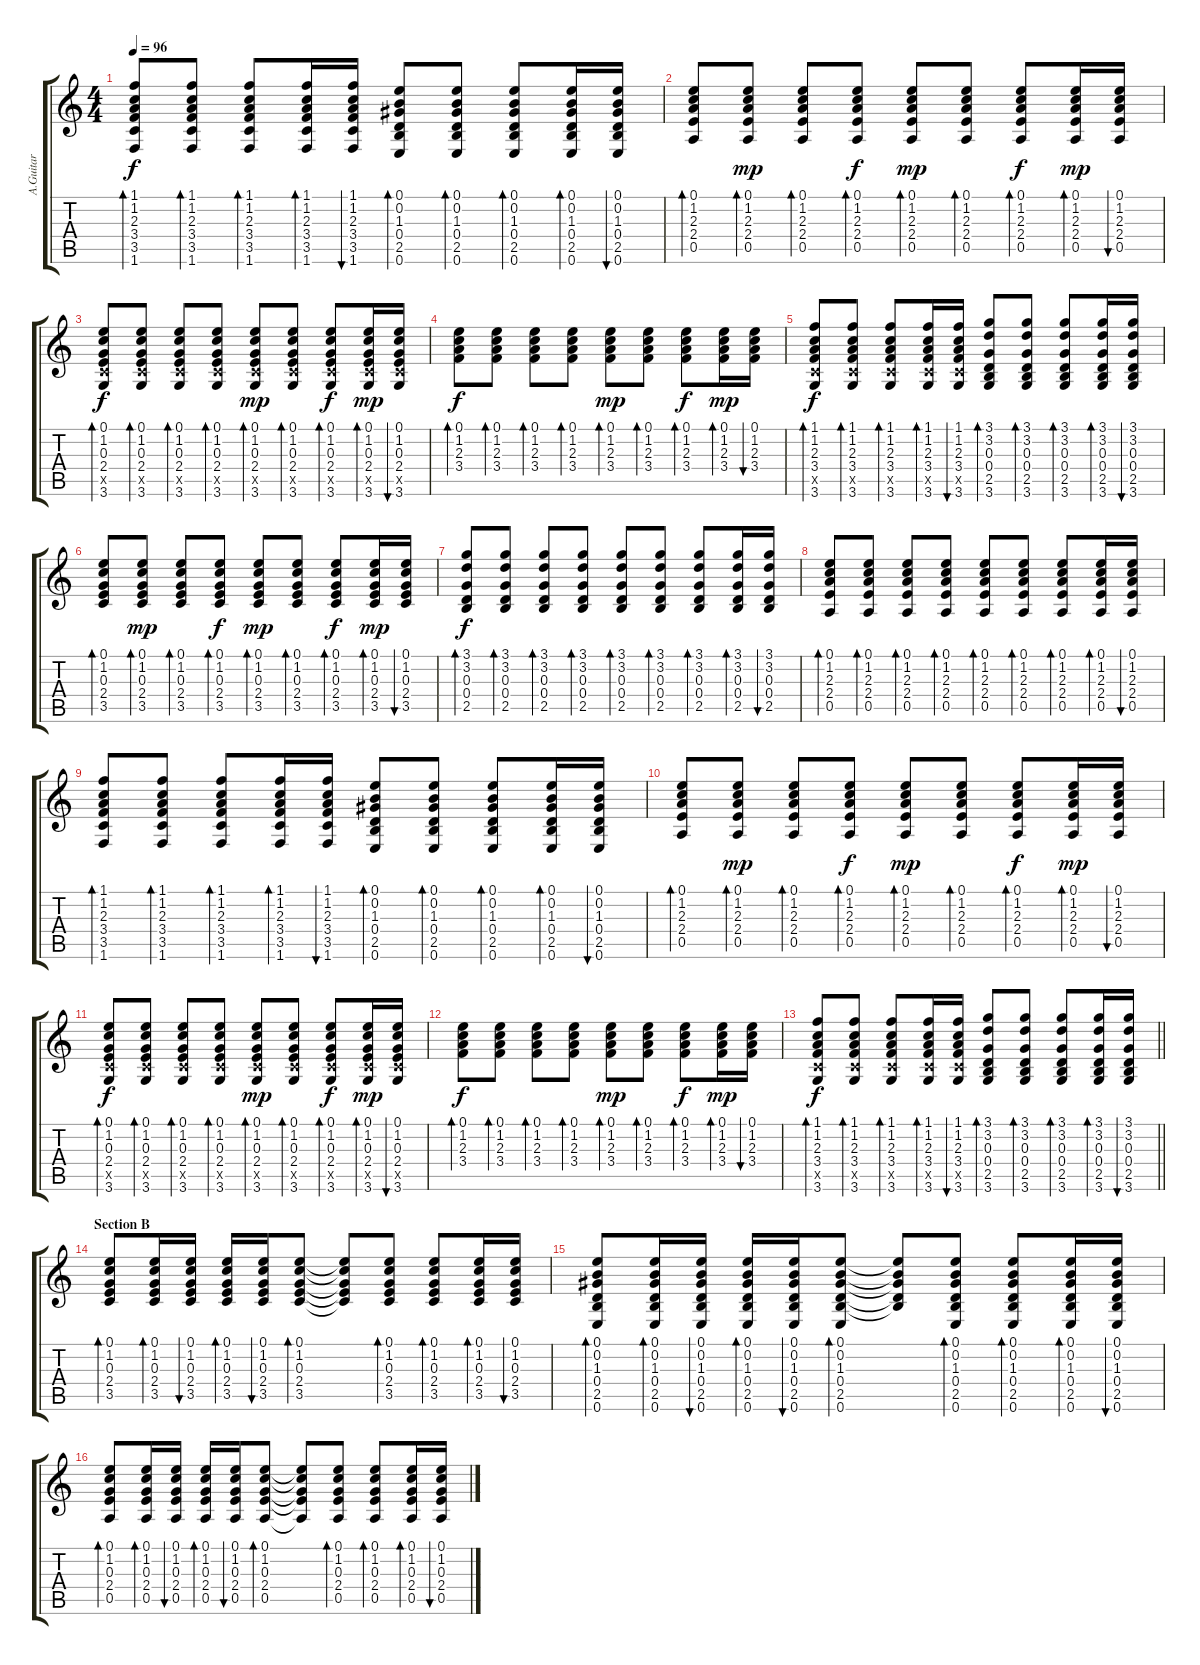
\track ("A.Guitar" "A.Guitar") {instrument acousticguitarsteel}
\staff {score tabs}
\tuning (E4 B3 G3 D3 A2 E2) {hide}
\ts (4 4)
\tempo 96
\clef g2
\ks c
(1.1 1.2 2.3 3.4 3.5 1.6).8{bd 30 dy f} (1.1 1.2 2.3 3.4 3.5 1.6).8{bd 30} (1.1 1.2 2.3 3.4 3.5 1.6).8{bd 30} (1.1 1.2 2.3 3.4 3.5 1.6).16{bd 60} (1.1 1.2 2.3 3.4 3.5 1.6).16{bu 60} (0.1 0.2 1.3 0.4 2.5 0.6).8{bd 30} (0.1 0.2 1.3 0.4 2.5 0.6).8{bd 30} (0.1 0.2 1.3 0.4 2.5 0.6).8{bd 30} (0.1 0.2 1.3 0.4 2.5 0.6).16{bd 60} (0.1 0.2 1.3 0.4 2.5 0.6).16{bu 60} |
(0.1 1.2 2.3 2.4 0.5).8{bd 30} (0.1 1.2 2.3 2.4 0.5).8{bd 30 dy mp} (0.1 1.2 2.3 2.4 0.5).8{bd 30} (0.1 1.2 2.3 2.4 0.5).8{bd 30 dy f} (0.1 1.2 2.3 2.4 0.5).8{bd 30 dy mp} (0.1 1.2 2.3 2.4 0.5).8{bd 30} (0.1 1.2 2.3 2.4 0.5).8{bd 30 dy f} (0.1 1.2 2.3 2.4 0.5).16{bd 30 dy mp} (0.1 1.2 2.3 2.4 0.5).16{bu 60} |
(0.1 1.2 0.3 2.4 3.5{x} 3.6).8{bd 30 dy f} (0.1 1.2 0.3 2.4 3.5{x} 3.6).8{bd 30} (0.1 1.2 0.3 2.4 3.5{x} 3.6).8{bd 30} (0.1 1.2 0.3 2.4 3.5{x} 3.6).8{bd 30} (0.1 1.2 0.3 2.4 3.5{x} 3.6).8{bd 30 dy mp} (0.1 1.2 0.3 2.4 3.5{x} 3.6).8{bd 30} (0.1 1.2 0.3 2.4 3.5{x} 3.6).8{bd 30 dy f} (0.1 1.2 0.3 2.4 3.5{x} 3.6).16{bd 30 dy mp} (0.1 1.2 0.3 2.4 3.5{x} 3.6).16{bu 60} |
(0.1 1.2 2.3 3.4).8{bd 30 dy f} (0.1 1.2 2.3 3.4).8{bd 30} (0.1 1.2 2.3 3.4).8{bd 30} (0.1 1.2 2.3 3.4).8{bd 30} (0.1 1.2 2.3 3.4).8{bd 30 dy mp} (0.1 1.2 2.3 3.4).8{bd 30} (0.1 1.2 2.3 3.4).8{bd 30 dy f} (0.1 1.2 2.3 3.4).16{bd 30 dy mp} (0.1 1.2 2.3 3.4).16{bu 60} |
(1.1 1.2 2.3 3.4 3.5{x} 3.6).8{bd 30 dy f} (1.1 1.2 2.3 3.4 3.5{x} 3.6).8{bd 30} (1.1 1.2 2.3 3.4 3.5{x} 3.6).8{bd 30} (1.1 1.2 2.3 3.4 3.5{x} 3.6).16{bd 60} (1.1 1.2 2.3 3.4 3.5{x} 3.6).16{bu 60} (3.1 3.2 0.3 0.4 2.5 3.6).8{bd 30} (3.1 3.2 0.3 0.4 2.5 3.6).8{bd 30} (3.1 3.2 0.3 0.4 2.5 3.6).8{bd 30} (3.1 3.2 0.3 0.4 2.5 3.6).16{bd 60} (3.1 3.2 0.3 0.4 2.5 3.6).16{bu 60} |
(0.1 1.2 0.3 2.4 3.5).8{bd 30} (0.1 1.2 0.3 2.4 3.5).8{bd 30 dy mp} (0.1 1.2 0.3 2.4 3.5).8{bd 30} (0.1 1.2 0.3 2.4 3.5).8{bd 30 dy f} (0.1 1.2 0.3 2.4 3.5).8{bd 30 dy mp} (0.1 1.2 0.3 2.4 3.5).8{bd 30} (0.1 1.2 0.3 2.4 3.5).8{bd 30 dy f} (0.1 1.2 0.3 2.4 3.5).16{bd 30 dy mp} (0.1 1.2 0.3 2.4 3.5).16{bu 60} |
(3.1 3.2 0.3 0.4 2.5).8{bd 30 dy f} (3.1 3.2 0.3 0.4 2.5).8{bd 30} (3.1 3.2 0.3 0.4 2.5).8{bd 30} (3.1 3.2 0.3 0.4 2.5).8{bd 30} (3.1 3.2 0.3 0.4 2.5).8{bd 30} (3.1 3.2 0.3 0.4 2.5).8{bd 30} (3.1 3.2 0.3 0.4 2.5).8{bd 30} (3.1 3.2 0.3 0.4 2.5).16{bd 60} (3.1 3.2 0.3 0.4 2.5).16{bu 60} |
(0.1 1.2 2.3 2.4 0.5).8{bd 30} (0.1 1.2 2.3 2.4 0.5).8{bd 30} (0.1 1.2 2.3 2.4 0.5).8{bd 30} (0.1 1.2 2.3 2.4 0.5).8{bd 30} (0.1 1.2 2.3 2.4 0.5).8{bd 30} (0.1 1.2 2.3 2.4 0.5).8{bd 30} (0.1 1.2 2.3 2.4 0.5).8{bd 30} (0.1 1.2 2.3 2.4 0.5).16{bd 60} (0.1 1.2 2.3 2.4 0.5).16{bu 60} |
(1.1 1.2 2.3 3.4 3.5 1.6).8{bd 30} (1.1 1.2 2.3 3.4 3.5 1.6).8{bd 30} (1.1 1.2 2.3 3.4 3.5 1.6).8{bd 30} (1.1 1.2 2.3 3.4 3.5 1.6).16{bd 60} (1.1 1.2 2.3 3.4 3.5 1.6).16{bu 60} (0.1 0.2 1.3 0.4 2.5 0.6).8{bd 30} (0.1 0.2 1.3 0.4 2.5 0.6).8{bd 30} (0.1 0.2 1.3 0.4 2.5 0.6).8{bd 30} (0.1 0.2 1.3 0.4 2.5 0.6).16{bd 60} (0.1 0.2 1.3 0.4 2.5 0.6).16{bu 60} |
(0.1 1.2 2.3 2.4 0.5).8{bd 30} (0.1 1.2 2.3 2.4 0.5).8{bd 30 dy mp} (0.1 1.2 2.3 2.4 0.5).8{bd 30} (0.1 1.2 2.3 2.4 0.5).8{bd 30 dy f} (0.1 1.2 2.3 2.4 0.5).8{bd 30 dy mp} (0.1 1.2 2.3 2.4 0.5).8{bd 30} (0.1 1.2 2.3 2.4 0.5).8{bd 30 dy f} (0.1 1.2 2.3 2.4 0.5).16{bd 30 dy mp} (0.1 1.2 2.3 2.4 0.5).16{bu 60} |
(0.1 1.2 0.3 2.4 3.5{x} 3.6).8{bd 30 dy f} (0.1 1.2 0.3 2.4 3.5{x} 3.6).8{bd 30} (0.1 1.2 0.3 2.4 3.5{x} 3.6).8{bd 30} (0.1 1.2 0.3 2.4 3.5{x} 3.6).8{bd 30} (0.1 1.2 0.3 2.4 3.5{x} 3.6).8{bd 30 dy mp} (0.1 1.2 0.3 2.4 3.5{x} 3.6).8{bd 30} (0.1 1.2 0.3 2.4 3.5{x} 3.6).8{bd 30 dy f} (0.1 1.2 0.3 2.4 3.5{x} 3.6).16{bd 30 dy mp} (0.1 1.2 0.3 2.4 3.5{x} 3.6).16{bu 60} |
(0.1 1.2 2.3 3.4).8{bd 30 dy f} (0.1 1.2 2.3 3.4).8{bd 30} (0.1 1.2 2.3 3.4).8{bd 30} (0.1 1.2 2.3 3.4).8{bd 30} (0.1 1.2 2.3 3.4).8{bd 30 dy mp} (0.1 1.2 2.3 3.4).8{bd 30} (0.1 1.2 2.3 3.4).8{bd 30 dy f} (0.1 1.2 2.3 3.4).16{bd 30 dy mp} (0.1 1.2 2.3 3.4).16{bu 30} |
\barLineRight lightlight
(1.1 1.2 2.3 3.4 3.5{x} 3.6).8{bd 30 dy f} (1.1 1.2 2.3 3.4 3.5{x} 3.6).8{bd 30} (1.1 1.2 2.3 3.4 3.5{x} 3.6).8{bd 30} (1.1 1.2 2.3 3.4 3.5{x} 3.6).16{bd 60} (1.1 1.2 2.3 3.4 3.5{x} 3.6).16{bu 60} (3.1 3.2 0.3 0.4 2.5 3.6).8{bd 30} (3.1 3.2 0.3 0.4 2.5 3.6).8{bd 30} (3.1 3.2 0.3 0.4 2.5 3.6).8{bd 30} (3.1 3.2 0.3 0.4 2.5 3.6).16{bd 60} (3.1 3.2 0.3 0.4 2.5 3.6).16{bu 60} |
\section ("" "Section B")
(0.1 1.2 0.3 2.4 3.5).8{bd 30} (0.1 1.2 0.3 2.4 3.5).16{bd 30} (0.1 1.2 0.3 2.4 3.5).16{bu 30} (0.1 1.2 0.3 2.4 3.5).16{bd 30} (0.1 1.2 0.3 2.4 3.5).16{bu 30} (0.1 1.2 0.3 2.4 3.5).8{bd 30} (0.1{t} 1.2{t} 0.3{t} 2.4{t} 3.5{t}).8 (0.1 1.2 0.3 2.4 3.5).8{bd 30} (0.1 1.2 0.3 2.4 3.5).8{bd 30} (0.1 1.2 0.3 2.4 3.5).16{bd 30} (0.1 1.2 0.3 2.4 3.5).16{bu 30} |
(0.1 0.2 1.3 0.4 2.5 0.6).8{bd 30} (0.1 0.2 1.3 0.4 2.5 0.6).16{bd 30} (0.1 0.2 1.3 0.4 2.5 0.6).16{bu 30} (0.1 0.2 1.3 0.4 2.5 0.6).16{bd 30} (0.1 0.2 1.3 0.4 2.5 0.6).16{bu 30} (0.1 0.2 1.3 0.4 2.5 0.6).8{bd 30} (0.1{t} 0.2{t} 1.3{t} 0.4{t} 2.5{t}).8 (0.1 0.2 1.3 0.4 2.5 0.6).8{bd 30} (0.1 0.2 1.3 0.4 2.5 0.6).8{bd 30} (0.1 0.2 1.3 0.4 2.5 0.6).16{bd 30} (0.1 0.2 1.3 0.4 2.5 0.6).16{bu 30} |
(0.1 1.2 0.3 2.4 0.5).8{bd 30} (0.1 1.2 0.3 2.4 0.5).16{bd 30} (0.1 1.2 0.3 2.4 0.5).16{bu 30} (0.1 1.2 0.3 2.4 0.5).16{bd 30} (0.1 1.2 0.3 2.4 0.5).16{bu 30} (0.1 1.2 0.3 2.4 0.5).8{bd 30} (0.1{t} 1.2{t} 0.3{t} 2.4{t} 0.5{t}).8 (0.1 1.2 0.3 2.4 0.5).8{bd 30} (0.1 1.2 0.3 2.4 0.5).8{bd 30} (0.1 1.2 0.3 2.4 0.5).16{bd 30} (0.1 1.2 0.3 2.4 0.5).16{bu 30}
